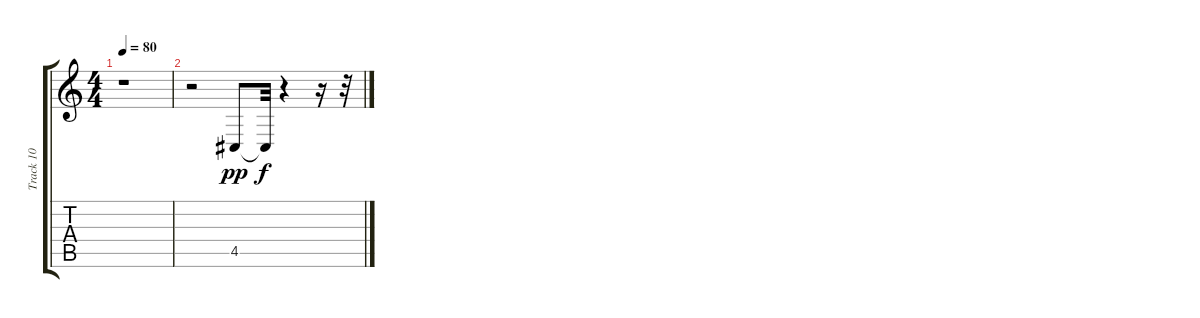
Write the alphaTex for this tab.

\track ("Track 10" "Track 10") {instrument acousticgrandpiano}
\staff {score tabs}
\tuning (E4 B3 G3 D3 A2 E2) {hide}
\ts (4 4)
\tempo 80
\clef g2
\ks c
r.1{dy mf} |
r.2 4.5.8{dy pp} 4.5{t}.32{dy f} r.4 r.16 r.32
